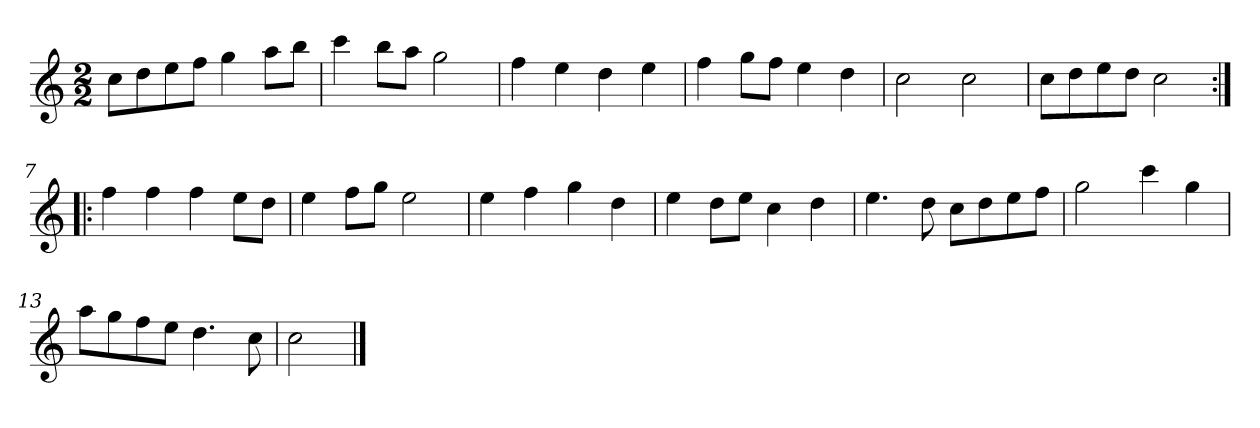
**kern
*part1
*staff1
*clefG2
*k[]
*C:
*M2/2
*MM120
=1
8cc\L
8dd\
8ee\
8ff\J
4gg
8aa\L
8bb\J
=2
4ccc
8bb\L
8aa\J
2gg
=3
4ff
4ee
4dd
4ee
=4
4ff
8gg\L
8ff\J
4ee
4dd
=5
2cc
2cc
=6
8cc\L
8dd\
8ee\
8dd\J
2cc
=7:|!|:
4ff
4ff
4ff
8ee\L
8dd\J
=8
4ee
8ff\L
8gg\J
2ee
=9
4ee
4ff
4gg
4dd
=10
4ee
8dd\L
8ee\J
4cc
4dd
=11
4.ee
8dd
8cc\L
8dd\
8ee\
8ff\J
=12
2gg
4ccc
4gg
=13
8aa\L
8gg\
8ff\
8ee\J
4.dd
8cc
=14
2cc
==
*-
